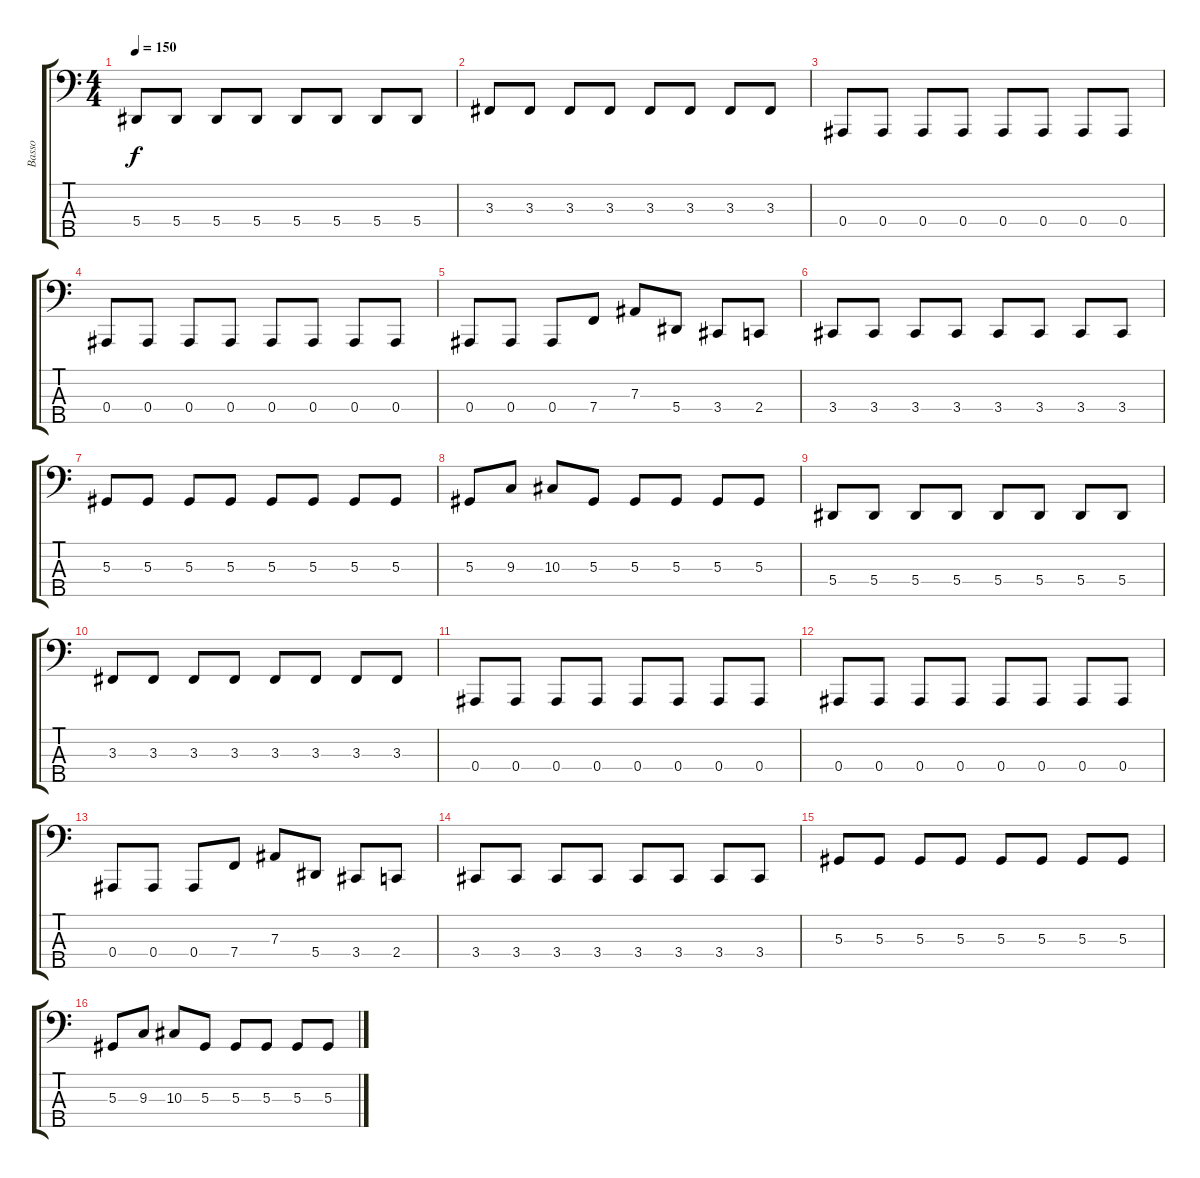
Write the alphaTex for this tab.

\track ("Basso" "Basso") {instrument electricbassfinger}
\staff {score tabs}
\tuning (Db2 Ab1 Eb1 Bb0 F0) {hide}
\ts (4 4)
\tempo 150
\clef f4
\ks c
5.4.8{dy f} 5.4.8 5.4.8 5.4.8 5.4.8 5.4.8 5.4.8 5.4.8 |
3.3.8 3.3.8 3.3.8 3.3.8 3.3.8 3.3.8 3.3.8 3.3.8 |
0.4.8 0.4.8 0.4.8 0.4.8 0.4.8 0.4.8 0.4.8 0.4.8 |
0.4.8 0.4.8 0.4.8 0.4.8 0.4.8 0.4.8 0.4.8 0.4.8 |
0.4.8 0.4.8 0.4.8 7.4.8 7.3.8 5.4.8 3.4.8 2.4.8 |
3.4.8 3.4.8 3.4.8 3.4.8 3.4.8 3.4.8 3.4.8 3.4.8 |
5.3.8 5.3.8 5.3.8 5.3.8 5.3.8 5.3.8 5.3.8 5.3.8 |
5.3.8 9.3.8 10.3.8 5.3.8 5.3.8 5.3.8 5.3.8 5.3.8 |
5.4.8 5.4.8 5.4.8 5.4.8 5.4.8 5.4.8 5.4.8 5.4.8 |
3.3.8 3.3.8 3.3.8 3.3.8 3.3.8 3.3.8 3.3.8 3.3.8 |
0.4.8 0.4.8 0.4.8 0.4.8 0.4.8 0.4.8 0.4.8 0.4.8 |
0.4.8 0.4.8 0.4.8 0.4.8 0.4.8 0.4.8 0.4.8 0.4.8 |
0.4.8 0.4.8 0.4.8 7.4.8 7.3.8 5.4.8 3.4.8 2.4.8 |
3.4.8 3.4.8 3.4.8 3.4.8 3.4.8 3.4.8 3.4.8 3.4.8 |
5.3.8 5.3.8 5.3.8 5.3.8 5.3.8 5.3.8 5.3.8 5.3.8 |
5.3.8 9.3.8 10.3.8 5.3.8 5.3.8 5.3.8 5.3.8 5.3.8
